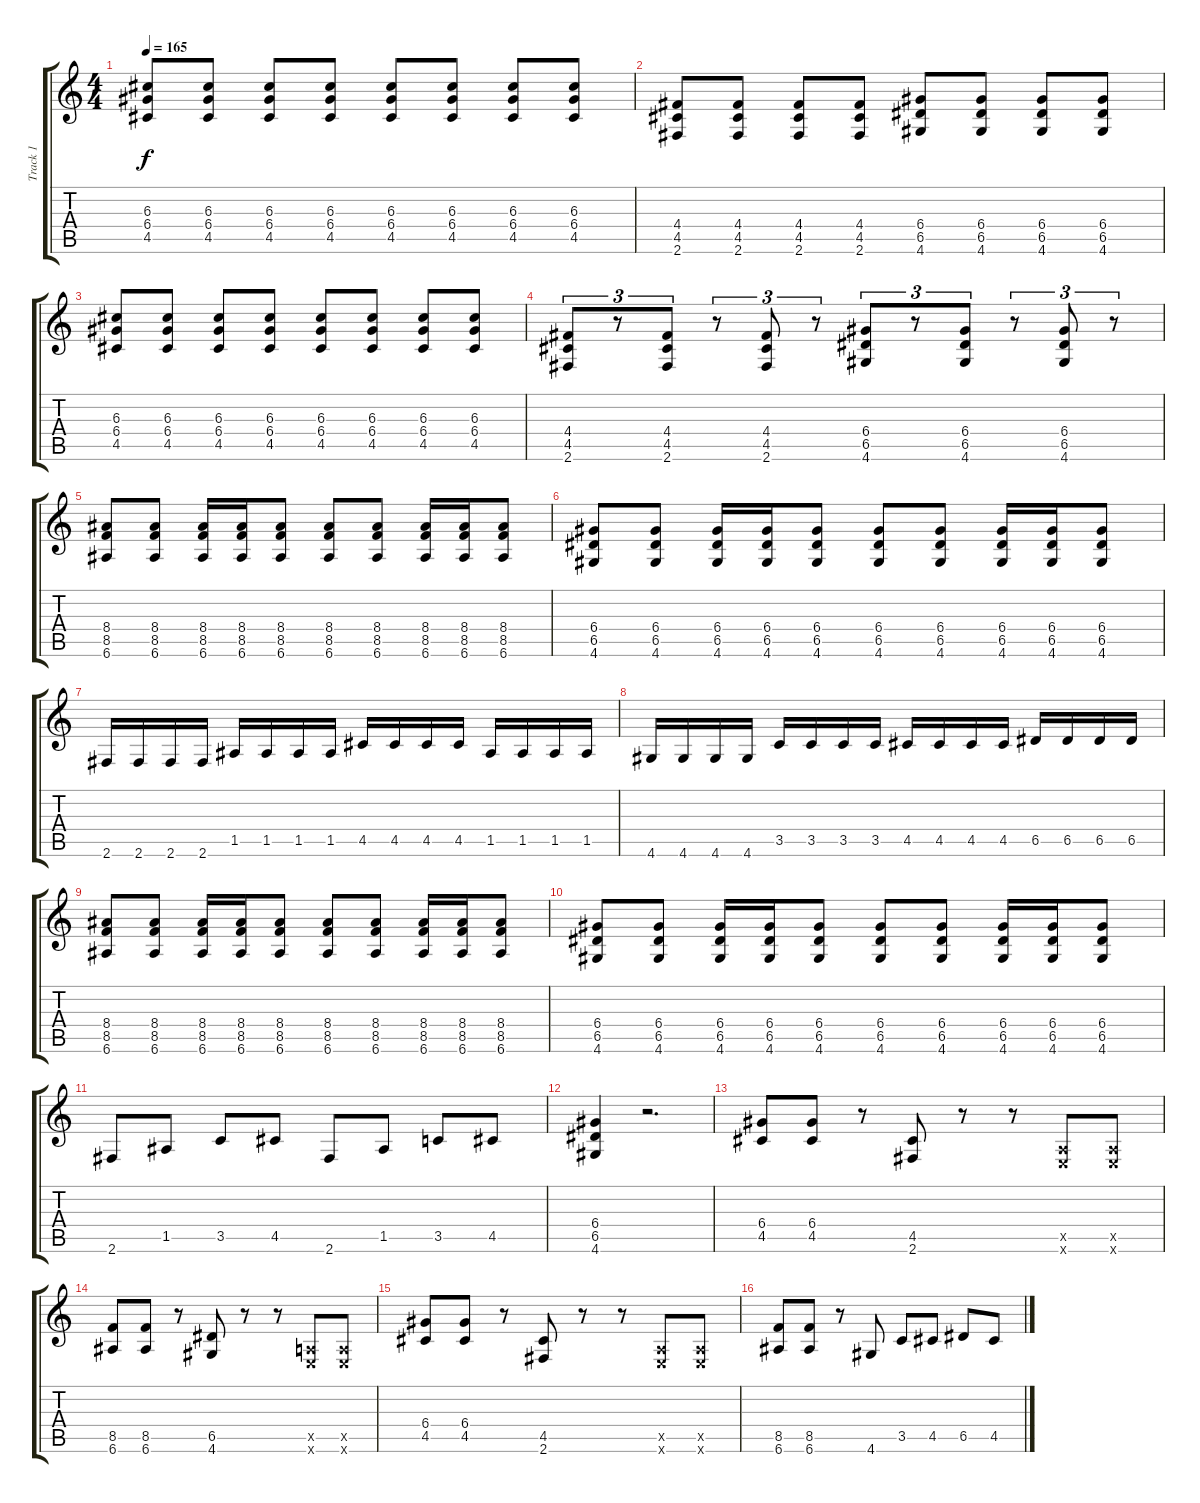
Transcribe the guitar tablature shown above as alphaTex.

\track ("Track 1" "Track 1") {solo instrument overdrivenguitar}
\staff {score tabs}
\tuning (E4 B3 G3 D3 A2 E2) {hide}
\ts (4 4)
\tempo 165
\clef g2
\ks c
(6.3 6.4 4.5).8{dy f} (6.3 6.4 4.5).8 (6.3 6.4 4.5).8 (6.3 6.4 4.5).8 (6.3 6.4 4.5).8 (6.3 6.4 4.5).8 (6.3 6.4 4.5).8 (6.3 6.4 4.5).8 |
(4.4 4.5 2.6).8 (4.4 4.5 2.6).8 (4.4 4.5 2.6).8 (4.4 4.5 2.6).8 (6.4 6.5 4.6).8 (6.4 6.5 4.6).8 (6.4 6.5 4.6).8 (6.4 6.5 4.6).8 |
(6.3 6.4 4.5).8 (6.3 6.4 4.5).8 (6.3 6.4 4.5).8 (6.3 6.4 4.5).8 (6.3 6.4 4.5).8 (6.3 6.4 4.5).8 (6.3 6.4 4.5).8 (6.3 6.4 4.5).8 |
(4.4 4.5 2.6).8{tu (3 2)} r.8{tu (3 2)} (4.4 4.5 2.6).8{tu (3 2)} r.8{tu (3 2)} (4.4 4.5 2.6).8{tu (3 2)} r.8{tu (3 2)} (6.4 6.5 4.6).8{tu (3 2)} r.8{tu (3 2)} (6.4 6.5 4.6).8{tu (3 2)} r.8{tu (3 2)} (6.4 6.5 4.6).8{tu (3 2)} r.8{tu (3 2)} |
(8.4 8.5 6.6).8 (8.4 8.5 6.6).8 (8.4 8.5 6.6).16 (8.4 8.5 6.6).16 (8.4 8.5 6.6).8 (8.4 8.5 6.6).8 (8.4 8.5 6.6).8 (8.4 8.5 6.6).16 (8.4 8.5 6.6).16 (8.4 8.5 6.6).8 |
(6.4 6.5 4.6).8 (6.4 6.5 4.6).8 (6.4 6.5 4.6).16 (6.4 6.5 4.6).16 (6.4 6.5 4.6).8 (6.4 6.5 4.6).8 (6.4 6.5 4.6).8 (6.4 6.5 4.6).16 (6.4 6.5 4.6).16 (6.4 6.5 4.6).8 |
2.6.16 2.6.16 2.6.16 2.6.16 1.5.16 1.5.16 1.5.16 1.5.16 4.5.16 4.5.16 4.5.16 4.5.16 1.5.16 1.5.16 1.5.16 1.5.16 |
4.6.16 4.6.16 4.6.16 4.6.16 3.5.16 3.5.16 3.5.16 3.5.16 4.5.16 4.5.16 4.5.16 4.5.16 6.5.16 6.5.16 6.5.16 6.5.16 |
(8.4 8.5 6.6).8 (8.4 8.5 6.6).8 (8.4 8.5 6.6).16 (8.4 8.5 6.6).16 (8.4 8.5 6.6).8 (8.4 8.5 6.6).8 (8.4 8.5 6.6).8 (8.4 8.5 6.6).16 (8.4 8.5 6.6).16 (8.4 8.5 6.6).8 |
(6.4 6.5 4.6).8 (6.4 6.5 4.6).8 (6.4 6.5 4.6).16 (6.4 6.5 4.6).16 (6.4 6.5 4.6).8 (6.4 6.5 4.6).8 (6.4 6.5 4.6).8 (6.4 6.5 4.6).16 (6.4 6.5 4.6).16 (6.4 6.5 4.6).8 |
2.6.8 1.5.8 3.5.8 4.5.8 2.6.8 1.5.8 3.5.8 4.5.8 |
(6.4 6.5 4.6).4 r.2{d} |
(6.4 4.5).8 (6.4 4.5).8 r.8 (4.5 2.6).8 r.8 r.8 (0.5{x} 0.6{x}).8 (0.5{x} 0.6{x}).8 |
(8.5 6.6).8 (8.5 6.6).8 r.8 (6.5 4.6).8 r.8 r.8 (0.5{x} 0.6{x}).8 (0.5{x} 0.6{x}).8 |
(6.4 4.5).8 (6.4 4.5).8 r.8 (4.5 2.6).8 r.8 r.8 (0.5{x} 0.6{x}).8 (0.5{x} 0.6{x}).8 |
(8.5 6.6).8 (8.5 6.6).8 r.8 4.6.8 3.5.8 4.5.8 6.5.8 4.5.8
